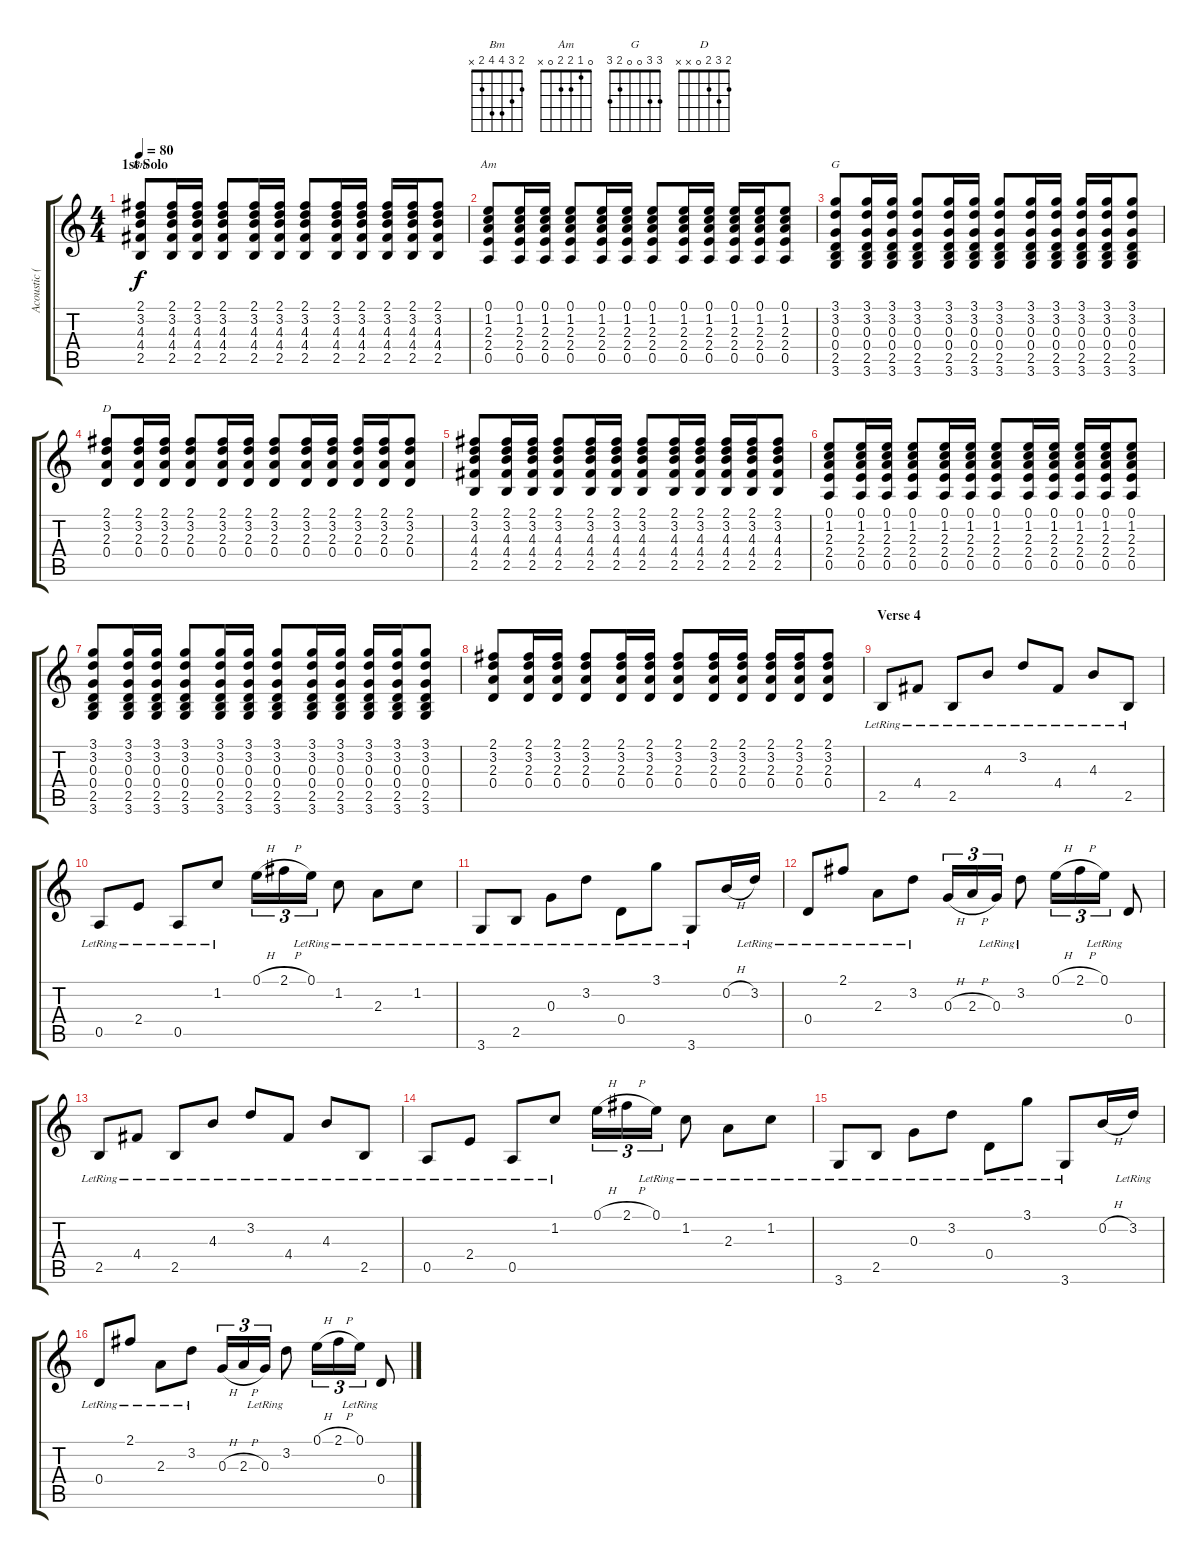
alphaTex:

\track ("Acoustic (12 Strings)" "Acoustic (") {instrument acousticguitarsteel}
\staff {score tabs}
\tuning (E4 B3 G3 D3 A2 E2) {hide}
\chord ("Bm" 2 3 4 4 2 x)
\chord ("Am" 0 1 2 2 0 x)
\chord ("G" 3 3 0 0 2 3)
\chord ("D" 2 3 2 0 x x)
\ts (4 4)
\section ("" "1st Solo")
\tempo 80
\clef g2
\ks c
(2.1 3.2 4.3 4.4 2.5).8{ch "Bm" dy f} (2.1 3.2 4.3 4.4 2.5).16 (2.1 3.2 4.3 4.4 2.5).16 (2.1 3.2 4.3 4.4 2.5).8 (2.1 3.2 4.3 4.4 2.5).16 (2.1 3.2 4.3 4.4 2.5).16 (2.1 3.2 4.3 4.4 2.5).8 (2.1 3.2 4.3 4.4 2.5).16 (2.1 3.2 4.3 4.4 2.5).16 (2.1 3.2 4.3 4.4 2.5).16 (2.1 3.2 4.3 4.4 2.5).16 (2.1 3.2 4.3 4.4 2.5).8 |
(0.1 1.2 2.3 2.4 0.5).8{ch "Am"} (0.1 1.2 2.3 2.4 0.5).16 (0.1 1.2 2.3 2.4 0.5).16 (0.1 1.2 2.3 2.4 0.5).8 (0.1 1.2 2.3 2.4 0.5).16 (0.1 1.2 2.3 2.4 0.5).16 (0.1 1.2 2.3 2.4 0.5).8 (0.1 1.2 2.3 2.4 0.5).16 (0.1 1.2 2.3 2.4 0.5).16 (0.1 1.2 2.3 2.4 0.5).16 (0.1 1.2 2.3 2.4 0.5).16 (0.1 1.2 2.3 2.4 0.5).8 |
(3.1 3.2 0.3 0.4 2.5 3.6).8{ch "G"} (3.1 3.2 0.3 0.4 2.5 3.6).16 (3.1 3.2 0.3 0.4 2.5 3.6).16 (3.1 3.2 0.3 0.4 2.5 3.6).8 (3.1 3.2 0.3 0.4 2.5 3.6).16 (3.1 3.2 0.3 0.4 2.5 3.6).16 (3.1 3.2 0.3 0.4 2.5 3.6).8 (3.1 3.2 0.3 0.4 2.5 3.6).16 (3.1 3.2 0.3 0.4 2.5 3.6).16 (3.1 3.2 0.3 0.4 2.5 3.6).16 (3.1 3.2 0.3 0.4 2.5 3.6).16 (3.1 3.2 0.3 0.4 2.5 3.6).8 |
(2.1 3.2 2.3 0.4).8{ch "D"} (2.1 3.2 2.3 0.4).16 (2.1 3.2 2.3 0.4).16 (2.1 3.2 2.3 0.4).8 (2.1 3.2 2.3 0.4).16 (2.1 3.2 2.3 0.4).16 (2.1 3.2 2.3 0.4).8 (2.1 3.2 2.3 0.4).16 (2.1 3.2 2.3 0.4).16 (2.1 3.2 2.3 0.4).16 (2.1 3.2 2.3 0.4).16 (2.1 3.2 2.3 0.4).8 |
(2.1 3.2 4.3 4.4 2.5).8 (2.1 3.2 4.3 4.4 2.5).16 (2.1 3.2 4.3 4.4 2.5).16 (2.1 3.2 4.3 4.4 2.5).8 (2.1 3.2 4.3 4.4 2.5).16 (2.1 3.2 4.3 4.4 2.5).16 (2.1 3.2 4.3 4.4 2.5).8 (2.1 3.2 4.3 4.4 2.5).16 (2.1 3.2 4.3 4.4 2.5).16 (2.1 3.2 4.3 4.4 2.5).16 (2.1 3.2 4.3 4.4 2.5).16 (2.1 3.2 4.3 4.4 2.5).8 |
(0.1 1.2 2.3 2.4 0.5).8 (0.1 1.2 2.3 2.4 0.5).16 (0.1 1.2 2.3 2.4 0.5).16 (0.1 1.2 2.3 2.4 0.5).8 (0.1 1.2 2.3 2.4 0.5).16 (0.1 1.2 2.3 2.4 0.5).16 (0.1 1.2 2.3 2.4 0.5).8 (0.1 1.2 2.3 2.4 0.5).16 (0.1 1.2 2.3 2.4 0.5).16 (0.1 1.2 2.3 2.4 0.5).16 (0.1 1.2 2.3 2.4 0.5).16 (0.1 1.2 2.3 2.4 0.5).8 |
(3.1 3.2 0.3 0.4 2.5 3.6).8 (3.1 3.2 0.3 0.4 2.5 3.6).16 (3.1 3.2 0.3 0.4 2.5 3.6).16 (3.1 3.2 0.3 0.4 2.5 3.6).8 (3.1 3.2 0.3 0.4 2.5 3.6).16 (3.1 3.2 0.3 0.4 2.5 3.6).16 (3.1 3.2 0.3 0.4 2.5 3.6).8 (3.1 3.2 0.3 0.4 2.5 3.6).16 (3.1 3.2 0.3 0.4 2.5 3.6).16 (3.1 3.2 0.3 0.4 2.5 3.6).16 (3.1 3.2 0.3 0.4 2.5 3.6).16 (3.1 3.2 0.3 0.4 2.5 3.6).8 |
(2.1 3.2 2.3 0.4).8 (2.1 3.2 2.3 0.4).16 (2.1 3.2 2.3 0.4).16 (2.1 3.2 2.3 0.4).8 (2.1 3.2 2.3 0.4).16 (2.1 3.2 2.3 0.4).16 (2.1 3.2 2.3 0.4).8 (2.1 3.2 2.3 0.4).16 (2.1 3.2 2.3 0.4).16 (2.1 3.2 2.3 0.4).16 (2.1 3.2 2.3 0.4).16 (2.1 3.2 2.3 0.4).8 |
\section ("" "Verse 4")
2.5{lr}.8 4.4{lr}.8 2.5{lr}.8 4.3{lr}.8 3.2{lr}.8 4.4{lr}.8 4.3{lr}.8 2.5{lr}.8 |
0.5{lr}.8 2.4{lr}.8 0.5{lr}.8 1.2{lr}.8 0.1{h}.16{tu (3 2)} 2.1{h}.16{tu (3 2)} 0.1{lr}.16{tu (3 2)} 1.2{lr}.8 2.3{lr}.8 1.2{lr}.8 |
3.6{lr}.8 2.5{lr}.8 0.3{lr}.8 3.2{lr}.8 0.4{lr}.8 3.1{lr}.8 3.6{lr}.8 0.2{h}.16 3.2{lr}.16 |
0.4{lr}.8 2.1{lr}.8 2.3{lr}.8 3.2{lr}.8 0.3{h}.16{tu (3 2)} 2.3{h}.16{tu (3 2)} 0.3{lr}.16{tu (3 2)} 3.2{lr}.8 0.1{h}.16{tu (3 2)} 2.1{h}.16{tu (3 2)} 0.1{lr}.16{tu (3 2)} 0.4.8 |
2.5{lr}.8 4.4{lr}.8 2.5{lr}.8 4.3{lr}.8 3.2{lr}.8 4.4{lr}.8 4.3{lr}.8 2.5{lr}.8 |
0.5{lr}.8 2.4{lr}.8 0.5{lr}.8 1.2{lr}.8 0.1{h}.16{tu (3 2)} 2.1{h}.16{tu (3 2)} 0.1{lr}.16{tu (3 2)} 1.2{lr}.8 2.3{lr}.8 1.2{lr}.8 |
3.6{lr}.8 2.5{lr}.8 0.3{lr}.8 3.2{lr}.8 0.4{lr}.8 3.1{lr}.8 3.6{lr}.8 0.2{h}.16 3.2{lr}.16 |
0.4{lr}.8 2.1{lr}.8 2.3{lr}.8 3.2{lr}.8 0.3{h}.16{tu (3 2)} 2.3{h}.16{tu (3 2)} 0.3{lr}.16{tu (3 2)} 3.2{lr}.8 0.1{h}.16{tu (3 2)} 2.1{h}.16{tu (3 2)} 0.1{lr}.16{tu (3 2)} 0.4.8
